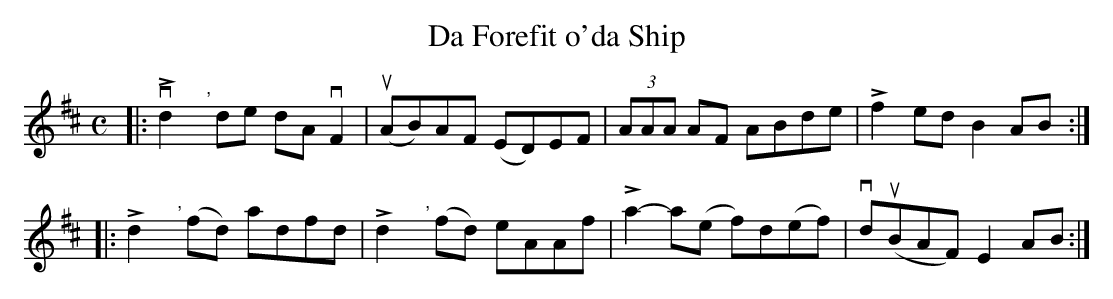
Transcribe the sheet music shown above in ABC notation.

X:1
T: Da Forefit o'da Ship
M: C
L: 1/8
K: DMaj
|: vk!>!d2","yde dAvF2 | (uAB)AF (ED)EF | (3AAA AF ABde | k!>!f2ed kB2AB :|
|: k!>!d2","y(fd) adfd | k!>!d2","y(fd) eAAf | k!>!a2-a(e f)d(ef) | vd(uBAF) E2AB :|
